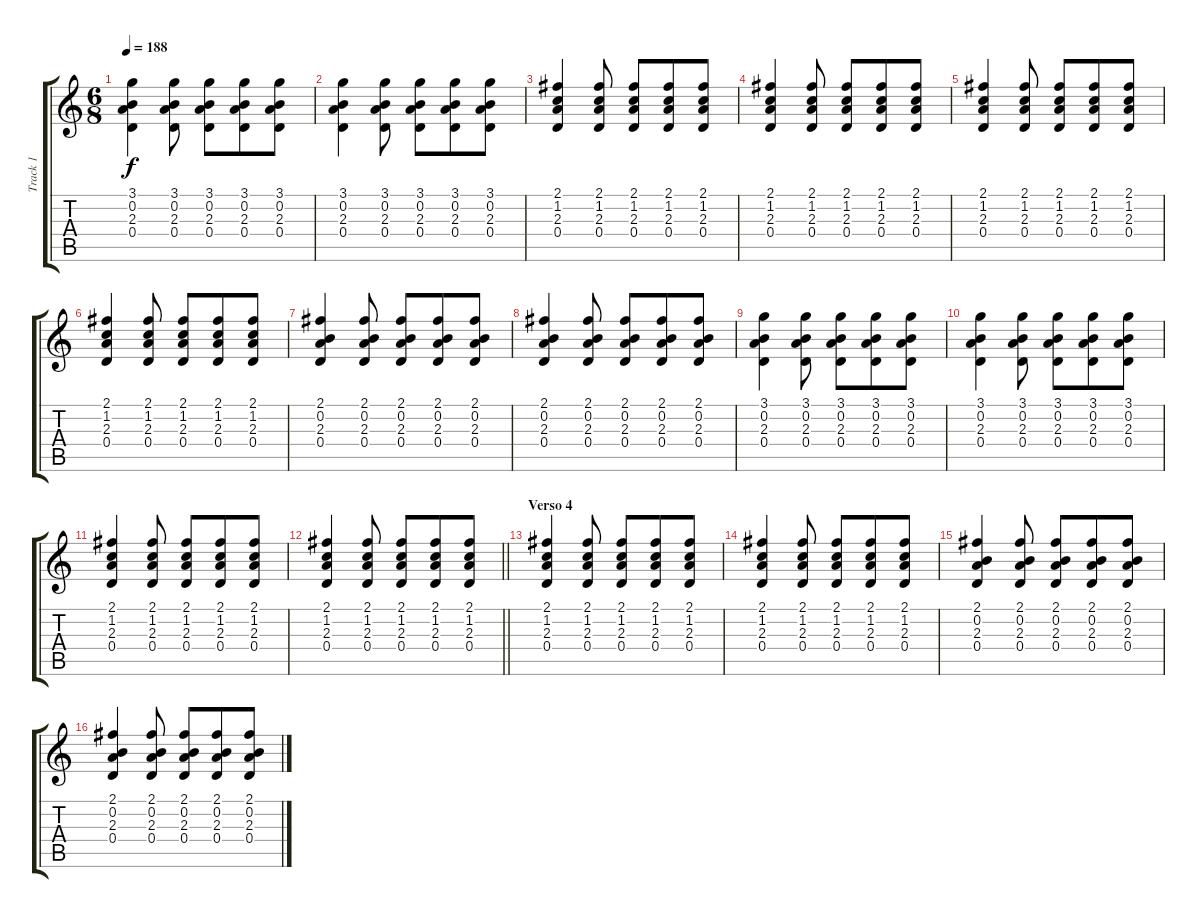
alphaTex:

\track ("Track 1" "Track 1") {instrument acousticguitarsteel}
\staff {score tabs}
\tuning (E4 B3 G3 D3 A2 E2) {hide}
\ts (6 8)
\tempo 188
\clef g2
\ks c
(3.1 0.2 2.3 0.4).4{dy f} (3.1 0.2 2.3 0.4).8 (3.1 0.2 2.3 0.4).8 (3.1 0.2 2.3 0.4).8 (3.1 0.2 2.3 0.4).8 |
(3.1 0.2 2.3 0.4).4 (3.1 0.2 2.3 0.4).8 (3.1 0.2 2.3 0.4).8 (3.1 0.2 2.3 0.4).8 (3.1 0.2 2.3 0.4).8 |
(2.1 1.2 2.3 0.4).4 (2.1 1.2 2.3 0.4).8 (2.1 1.2 2.3 0.4).8 (2.1 1.2 2.3 0.4).8 (2.1 1.2 2.3 0.4).8 |
(2.1 1.2 2.3 0.4).4 (2.1 1.2 2.3 0.4).8 (2.1 1.2 2.3 0.4).8 (2.1 1.2 2.3 0.4).8 (2.1 1.2 2.3 0.4).8 |
(2.1 1.2 2.3 0.4).4 (2.1 1.2 2.3 0.4).8 (2.1 1.2 2.3 0.4).8 (2.1 1.2 2.3 0.4).8 (2.1 1.2 2.3 0.4).8 |
(2.1 1.2 2.3 0.4).4 (2.1 1.2 2.3 0.4).8 (2.1 1.2 2.3 0.4).8 (2.1 1.2 2.3 0.4).8 (2.1 1.2 2.3 0.4).8 |
(2.1 0.2 2.3 0.4).4 (2.1 0.2 2.3 0.4).8 (2.1 0.2 2.3 0.4).8 (2.1 0.2 2.3 0.4).8 (2.1 0.2 2.3 0.4).8 |
(2.1 0.2 2.3 0.4).4 (2.1 0.2 2.3 0.4).8 (2.1 0.2 2.3 0.4).8 (2.1 0.2 2.3 0.4).8 (2.1 0.2 2.3 0.4).8 |
(3.1 0.2 2.3 0.4).4 (3.1 0.2 2.3 0.4).8 (3.1 0.2 2.3 0.4).8 (3.1 0.2 2.3 0.4).8 (3.1 0.2 2.3 0.4).8 |
(3.1 0.2 2.3 0.4).4 (3.1 0.2 2.3 0.4).8 (3.1 0.2 2.3 0.4).8 (3.1 0.2 2.3 0.4).8 (3.1 0.2 2.3 0.4).8 |
(2.1 1.2 2.3 0.4).4 (2.1 1.2 2.3 0.4).8 (2.1 1.2 2.3 0.4).8 (2.1 1.2 2.3 0.4).8 (2.1 1.2 2.3 0.4).8 |
\barLineRight lightlight
(2.1 1.2 2.3 0.4).4 (2.1 1.2 2.3 0.4).8 (2.1 1.2 2.3 0.4).8 (2.1 1.2 2.3 0.4).8 (2.1 1.2 2.3 0.4).8 |
\section ("" "Verso 4")
(2.1 1.2 2.3 0.4).4 (2.1 1.2 2.3 0.4).8 (2.1 1.2 2.3 0.4).8 (2.1 1.2 2.3 0.4).8 (2.1 1.2 2.3 0.4).8 |
(2.1 1.2 2.3 0.4).4 (2.1 1.2 2.3 0.4).8 (2.1 1.2 2.3 0.4).8 (2.1 1.2 2.3 0.4).8 (2.1 1.2 2.3 0.4).8 |
(2.1 0.2 2.3 0.4).4 (2.1 0.2 2.3 0.4).8 (2.1 0.2 2.3 0.4).8 (2.1 0.2 2.3 0.4).8 (2.1 0.2 2.3 0.4).8 |
(2.1 0.2 2.3 0.4).4 (2.1 0.2 2.3 0.4).8 (2.1 0.2 2.3 0.4).8 (2.1 0.2 2.3 0.4).8 (2.1 0.2 2.3 0.4).8
